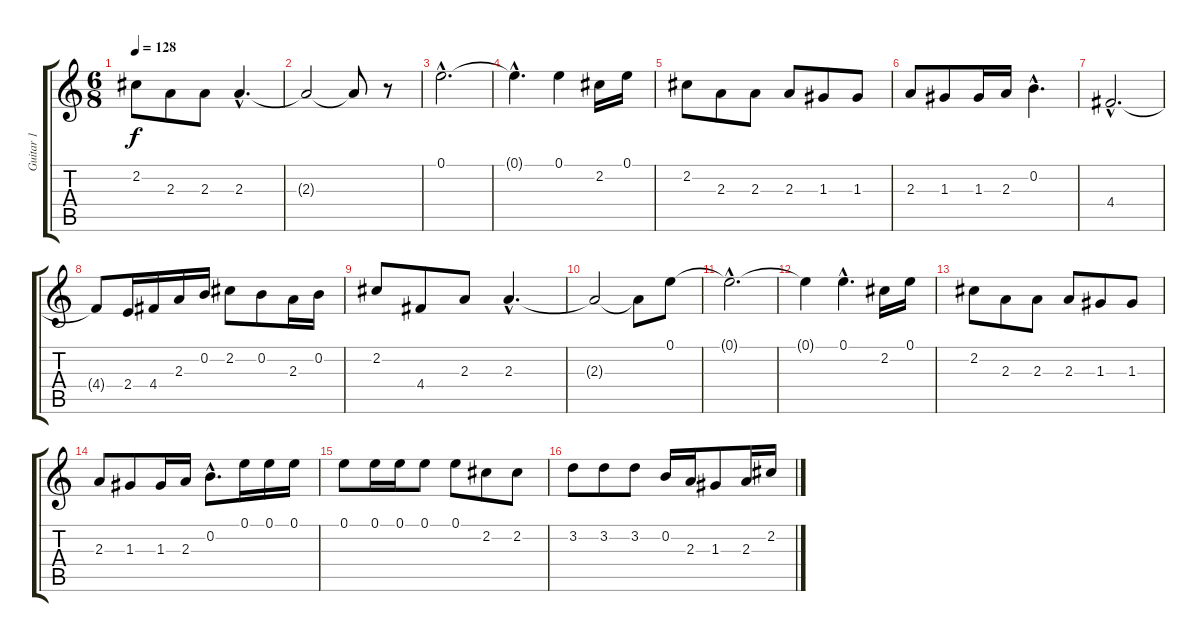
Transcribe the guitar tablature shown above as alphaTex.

\track ("Guitar 1" "Guitar 1") {instrument distortionguitar}
\staff {score tabs}
\tuning (E4 B3 G3 D3 A2 E2) {hide}
\ts (6 8)
\tempo 128
\clef g2
\ks c
2.2.8{dy f} 2.3.8 2.3.8 2.3{hac}.4{d} |
2.3{t}.2 2.3{t}.8 r.8 |
0.1{hac}.2{d} |
0.1{hac t}.4{d} 0.1.4 2.2.16 0.1.16 |
2.2.8 2.3.8 2.3.8 2.3.8 1.3.8 1.3.8 |
2.3.8 1.3.8 1.3.16 2.3.16 0.2{hac}.4{d} |
4.4{hac}.2{d} |
4.4{t}.8 2.4.16 4.4.16 2.3.16 0.2.16 2.2.8 0.2.8 2.3.16 0.2.16 |
2.2.8 4.4.8 2.3.8 2.3{hac}.4{d} |
2.3{t}.2 2.3{t}.8 0.1.8 |
0.1{hac t}.2{d} |
0.1{t}.4 0.1{hac}.4{d} 2.2.16 0.1.16 |
2.2.8 2.3.8 2.3.8 2.3.8 1.3.8 1.3.8 |
2.3.8 1.3.8 1.3.16 2.3.16 0.2{hac}.8{d} 0.1.16 0.1.16 0.1.16 |
0.1.8 0.1.16 0.1.16 0.1.8 0.1.8 2.2.8 2.2.8 |
3.2.8 3.2.8 3.2.8 0.2.16 2.3.16 1.3.8 2.3.16 2.2.16
